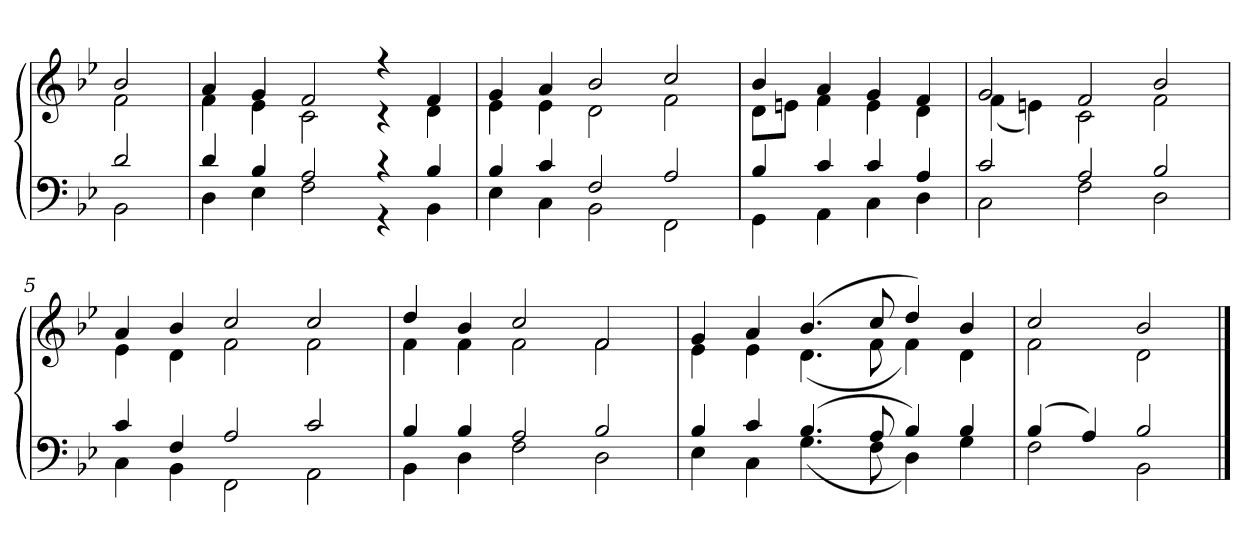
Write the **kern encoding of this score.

**kern	**kern
*part1	*part1
*staff2	*staff1
*clefF4	*clefG2
*k[b-e-]	*k[b-e-]
*B-:	*B-:
=	=
*^	*^
2d	2BB-	2b-	2f
=1	=1	=1	=1
4d	4D	4a	4f
4B-	4E-	4g	4e-
2A	2F	2f	2c
4r	4r	4r	4r
4B-	4BB-	4f	4d
=2	=2	=2	=2
4B-	4E-	4g	4e-
4c	4C	4a	4e-
2F	2BB-	2b-	2d
2A	2FF	2cc	2f
=3	=3	=3	=3
4B-	4GG	4b-	8dL
.	.	.	8enJ
4c	4AA	4a	4f
4c	4C	4g	4e
4A	4D	4f	4d
=4	=4	=4	=4
2c	2C	2g	(4f
.	.	.	4en)
2A	2F	2f	2c
2B-	2D	2b-	2f
=5	=5	=5	=5
4c	4C	4a	4e-
4F	4BB-	4b-	4d
2A	2FF	2cc	2f
2c	2AA	2cc	2f
=6	=6	=6	=6
4B-	4BB-	4dd	4f
4B-	4D	4b-	4f
2A	2F	2cc	2f
2B-	2D	2f	2f
=7	=7	=7	=7
4B-	4E-	4g	4e-
4c	4C	4a	4e-
(4.B-	(4.G	(4.b-	(4.d
8A	8F	8cc	8f
4B-)	4D)	4dd)	4f)
4B-	4G	4b-	4d
=8	=8	=8	=8
(4B-	2F	2cc	2f
4A)	.	.	.
2B-	2BB-	2b-	2d
*v	*v	*	*
*	*v	*v
==	==
*-	*-
